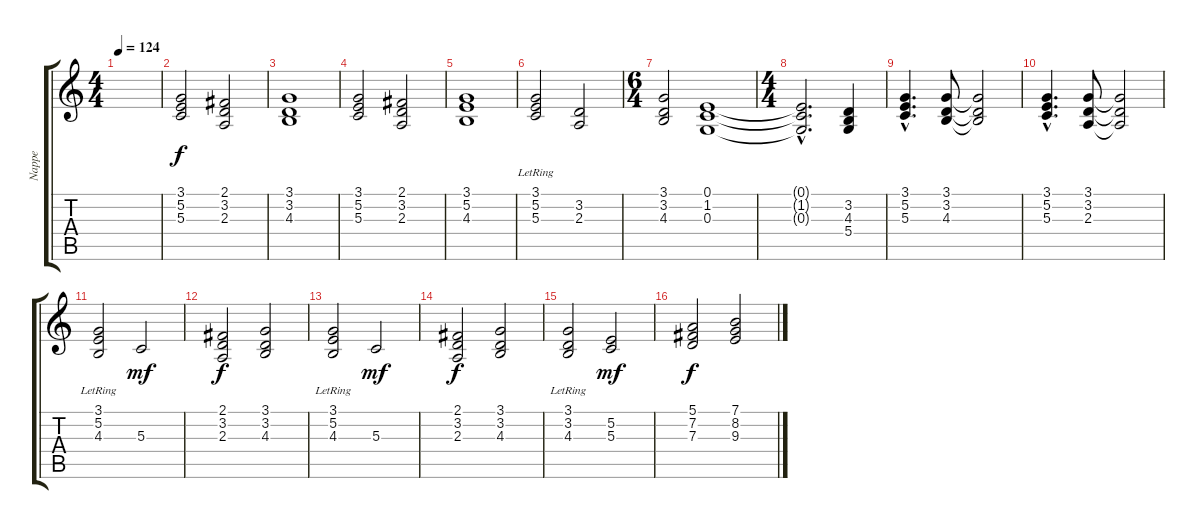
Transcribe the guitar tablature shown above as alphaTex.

\track ("Nappe" "Nappe") {instrument stringensemble1}
\staff {score tabs}
\tuning (E4 B3 G3 D3 A2 E2) {hide}
\ts (4 4)
\tempo 124
\clef g2
\ks c
|
(3.1 5.2 5.3).2 (2.1 3.2 2.3).2 |
(3.1 3.2 4.3).1 |
(3.1 5.2 5.3).2 (2.1 3.2 2.3).2 |
(3.1 5.2 4.3).1 |
(3.1{lr} 5.2 5.3).2 (3.2 2.3).2 |
\ts (6 4)
(3.1 3.2 4.3).2 (0.1 1.2 0.3).1 |
\ts (4 4)
(0.1{hac t} 1.2{hac t} 0.3{hac t}).2{d} (3.2 4.3 5.4).4 |
(3.1{hac} 5.2{hac} 5.3{hac}).4{d} (3.1 3.2 4.3).8 (3.1{t} 3.2{t} 4.3{t}).2 |
(3.1{hac} 5.2{hac} 5.3{hac}).4{d} (3.1 3.2 2.3).8 (3.1{t} 3.2{t} 2.3{t}).2 |
(3.1{lr} 5.2{lr} 4.3).2 5.3.2{dy mf} |
(2.1 3.2 2.3).2{dy f} (3.1 3.2 4.3).2 |
(3.1{lr} 5.2{lr} 4.3).2 5.3.2{dy mf} |
(2.1 3.2 2.3).2{dy f} (3.1 3.2 4.3).2 |
(3.1{lr} 3.2 4.3).2 (5.2 5.3).2{dy mf} |
(5.1 7.2 7.3).2{dy f} (7.1 8.2 9.3).2
